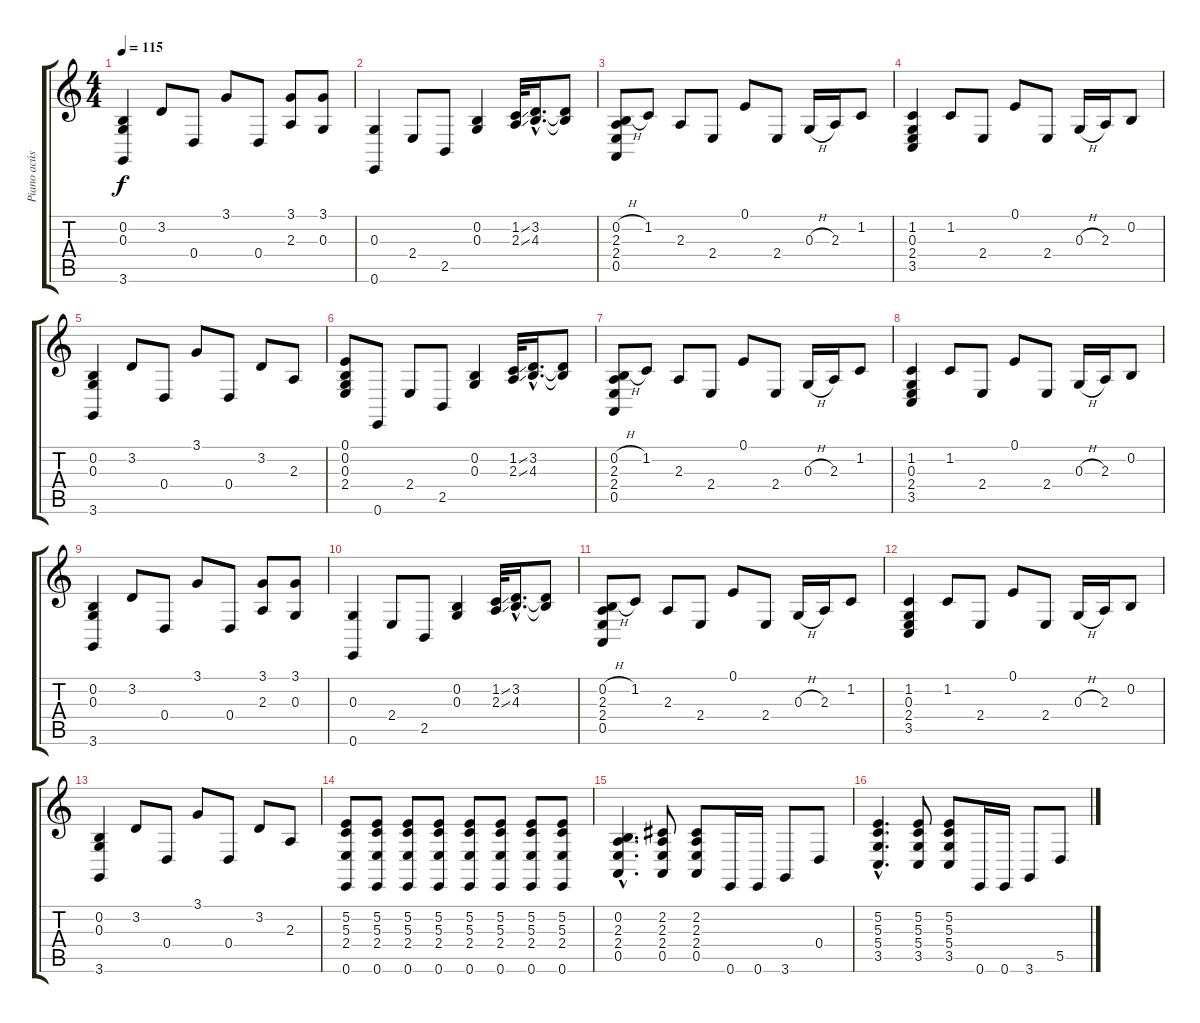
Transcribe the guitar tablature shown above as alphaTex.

\track ("Piano acústico" "Piano acús") {instrument acousticgrandpiano}
\staff {score tabs}
\tuning (E4 B3 G3 D3 A2 E2) {hide}
\ts (4 4)
\tempo 115
\clef g2
\ks c
(0.2 0.3 3.6).4{dy f} 3.2.8 0.4.8 3.1.8 0.4.8 (3.1 2.3).8 (3.1 0.3).8 |
(0.3 0.6).4 2.4.8 2.5.8 (0.2 0.3).4 (1.2{ss} 2.3{ss}).32 (3.2{hac} 4.3{hac}).16{d} (3.2{t} 4.3{t}).8 |
(0.2{h} 2.3 2.4 0.5).8 1.2.8 2.3.8 2.4.8 0.1.8 2.4.8 0.3{h}.16 2.3.16 1.2.8 |
(1.2 0.3 2.4 3.5).4 1.2.8 2.4.8 0.1.8 2.4.8 0.3{h}.16 2.3.16 0.2.8 |
(0.2 0.3 3.6).4 3.2.8 0.4.8 3.1.8 0.4.8 3.2.8 2.3.8 |
(0.1 0.2 0.3 2.4).8 0.6.8 2.4.8 2.5.8 (0.2 0.3).4 (1.2{ss} 2.3{ss}).32 (3.2{hac} 4.3{hac}).16{d} (3.2{t} 4.3{t}).8 |
(0.2{h} 2.3 2.4 0.5).8 1.2.8 2.3.8 2.4.8 0.1.8 2.4.8 0.3{h}.16 2.3.16 1.2.8 |
(1.2 0.3 2.4 3.5).4 1.2.8 2.4.8 0.1.8 2.4.8 0.3{h}.16 2.3.16 0.2.8 |
(0.2 0.3 3.6).4 3.2.8 0.4.8 3.1.8 0.4.8 (3.1 2.3).8 (3.1 0.3).8 |
(0.3 0.6).4 2.4.8 2.5.8 (0.2 0.3).4 (1.2{ss} 2.3{ss}).32 (3.2{hac} 4.3{hac}).16{d} (3.2{t} 4.3{t}).8 |
(0.2{h} 2.3 2.4 0.5).8 1.2.8 2.3.8 2.4.8 0.1.8 2.4.8 0.3{h}.16 2.3.16 1.2.8 |
(1.2 0.3 2.4 3.5).4 1.2.8 2.4.8 0.1.8 2.4.8 0.3{h}.16 2.3.16 0.2.8 |
(0.2 0.3 3.6).4 3.2.8 0.4.8 3.1.8 0.4.8 3.2.8 2.3.8{volume 5} |
(5.2 5.3 2.4 0.6).8{volume 16} (5.2 5.3 2.4 0.6).8 (5.2 5.3 2.4 0.6).8 (5.2 5.3 2.4 0.6).8 (5.2 5.3 2.4 0.6).8 (5.2 5.3 2.4 0.6).8 (5.2 5.3 2.4 0.6).8 (5.2 5.3 2.4 0.6).8 |
(0.2{hac} 2.3{hac} 2.4{hac} 0.5{hac}).4{d} (2.2 2.3 2.4 0.5).8 (2.2 2.3 2.4 0.5).8 0.6.16 0.6.16 3.6.8 0.4.8 |
(5.2{hac} 5.3{hac} 5.4{hac} 3.5{hac}).4{d} (5.2 5.3 5.4 3.5).8 (5.2 5.3 5.4 3.5).8 0.6.16 0.6.16 3.6.8 5.5.8
